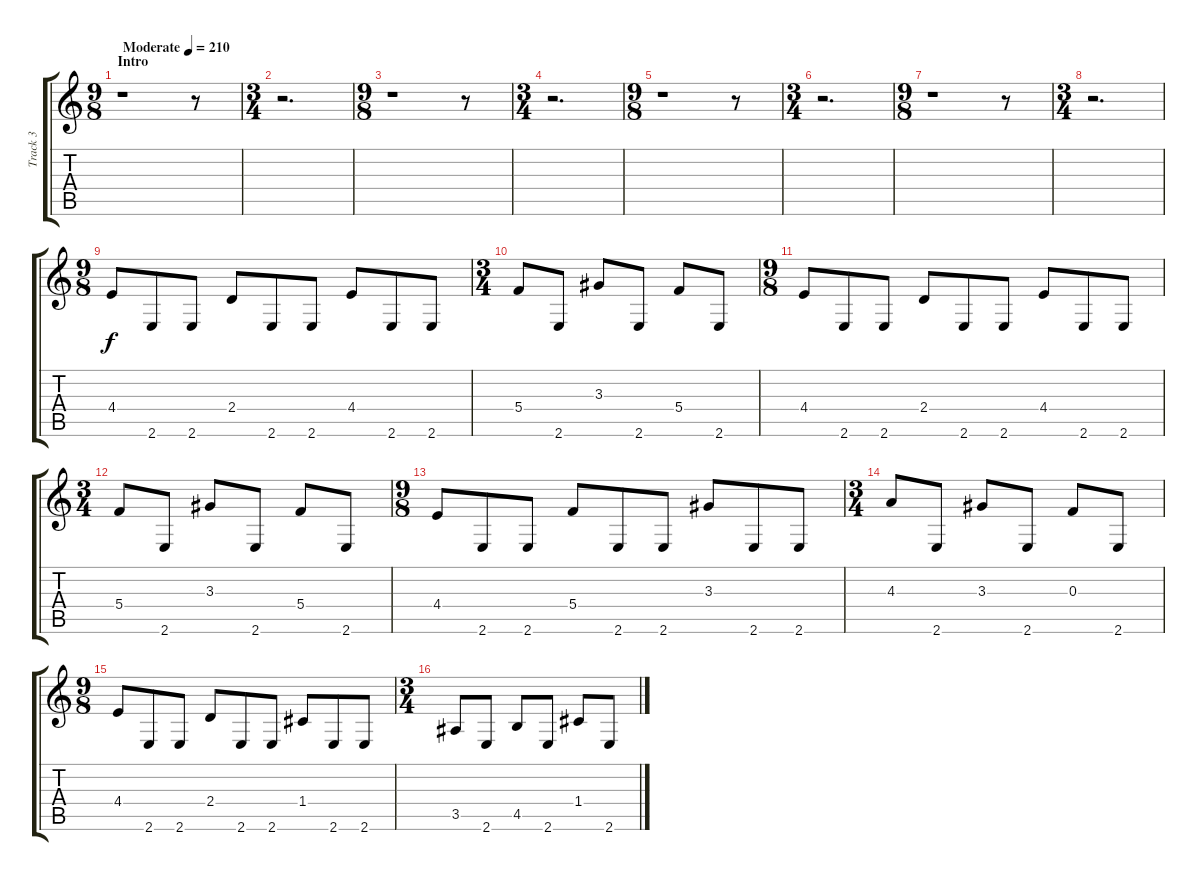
\track ("Track 3" "Track 3") {instrument distortionguitar}
\staff {score tabs}
\tuning (D4 A3 F3 C3 G2 D2) {hide}
\ts (9 8)
\section ("" "Intro")
\tempo (210 "Moderate")
\clef g2
\ks c
r.1{dy f instrument distortionguitar} r.8 |
\ts (3 4)
r.2{d} |
\ts (9 8)
r.1 r.8 |
\ts (3 4)
r.2{d} |
\ts (9 8)
r.1 r.8 |
\ts (3 4)
r.2{d} |
\ts (9 8)
r.1 r.8 |
\ts (3 4)
r.2{d} |
\ts (9 8)
4.4.8 2.6.8 2.6.8 2.4.8 2.6.8 2.6.8 4.4.8 2.6.8 2.6.8 |
\ts (3 4)
5.4.8 2.6.8 3.3.8 2.6.8 5.4.8 2.6.8 |
\ts (9 8)
4.4.8 2.6.8 2.6.8 2.4.8 2.6.8 2.6.8 4.4.8 2.6.8 2.6.8 |
\ts (3 4)
5.4.8 2.6.8 3.3.8 2.6.8 5.4.8 2.6.8 |
\ts (9 8)
4.4.8 2.6.8 2.6.8 5.4.8 2.6.8 2.6.8 3.3.8 2.6.8 2.6.8 |
\ts (3 4)
4.3.8 2.6.8 3.3.8 2.6.8 0.3.8 2.6.8 |
\ts (9 8)
4.4.8 2.6.8 2.6.8 2.4.8 2.6.8 2.6.8 1.4.8 2.6.8 2.6.8 |
\ts (3 4)
3.5.8 2.6.8 4.5.8 2.6.8 1.4.8 2.6.8
